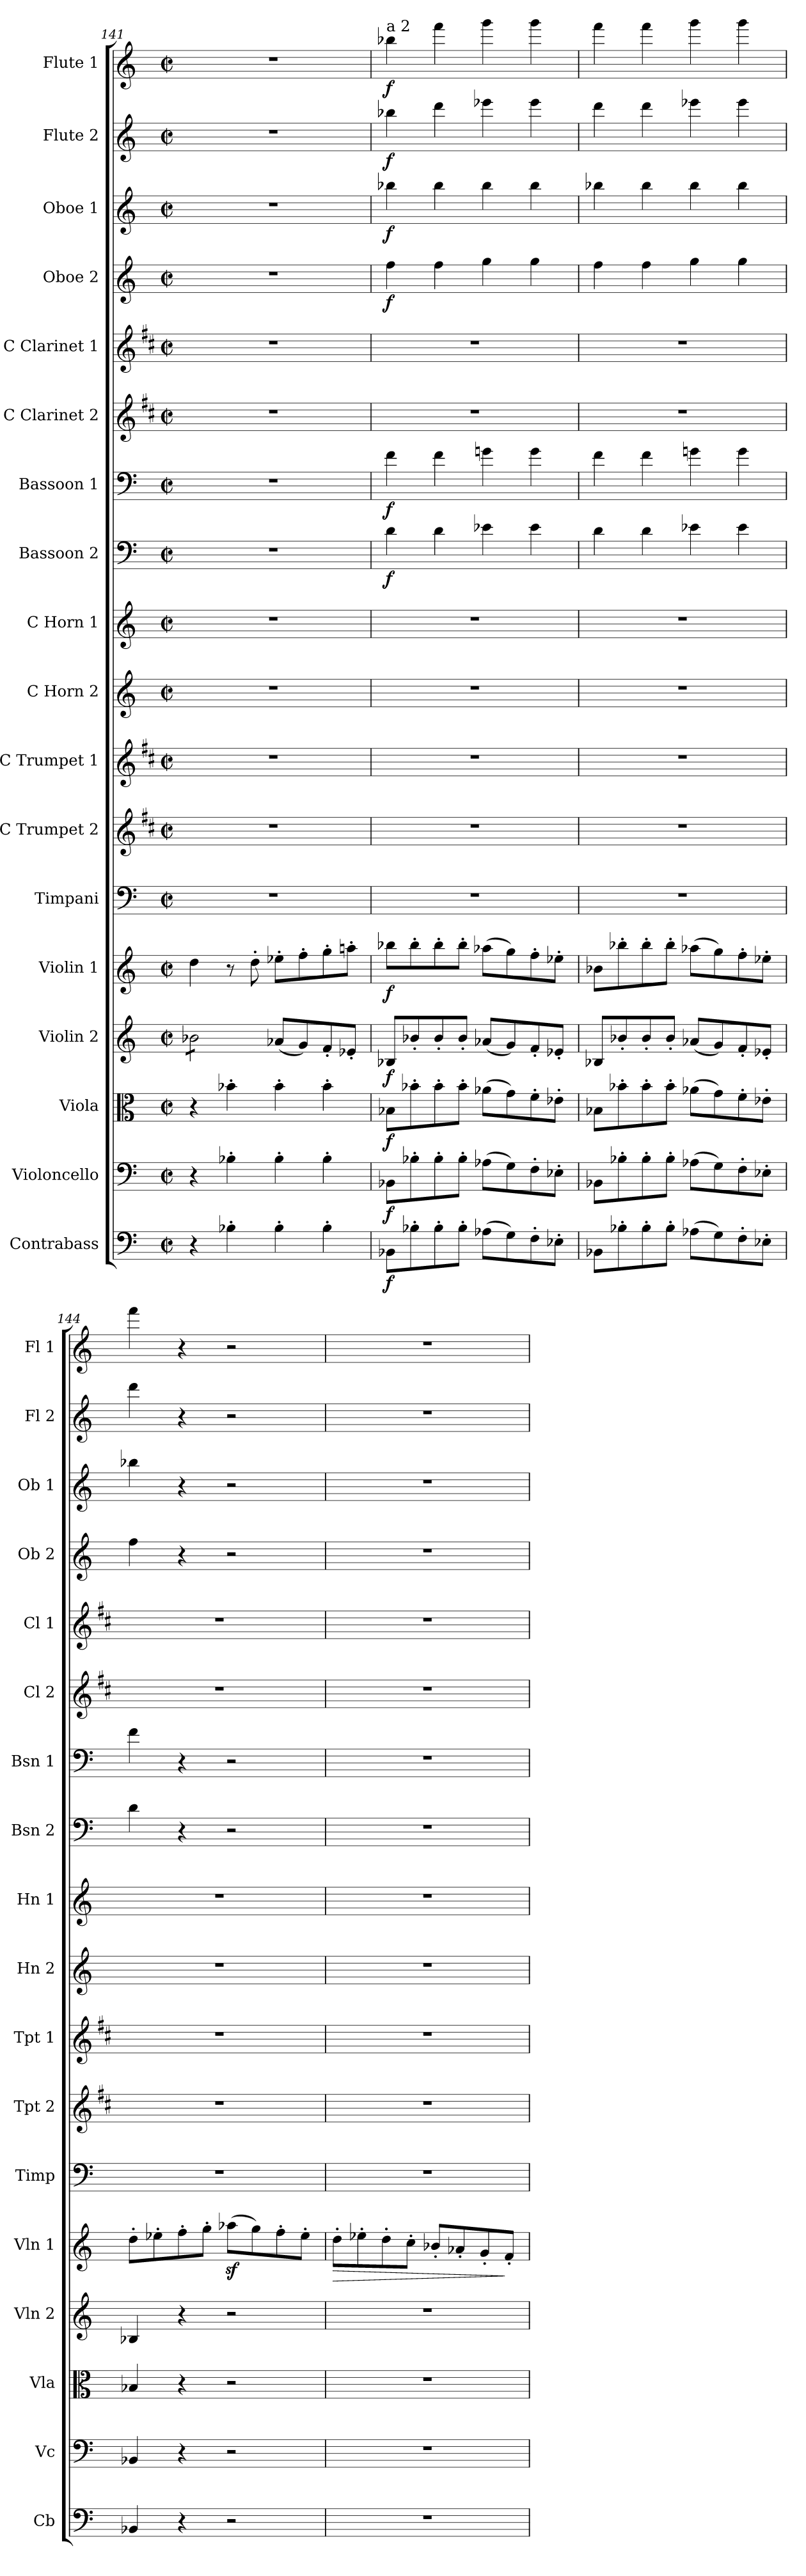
**kern	**dynam	**kern	**dynam	**kern	**dynam	**kern	**dynam	**kern	**dynam	**kern	**kern	**kern	**kern	**kern	**kern	**dynam	**kern	**dynam	**kern	**kern	**kern	**dynam	**kern	**dynam	**kern	**dynam	**kern	**dynam
*part18	*part18	*part17	*part17	*part16	*part16	*part15	*part15	*part14	*part14	*part13	*part12	*part11	*part10	*part9	*part8	*part8	*part7	*part7	*part6	*part5	*part4	*part4	*part3	*part3	*part2	*part2	*part1	*part1
*staff18	*staff18	*staff17	*staff17	*staff16	*staff16	*staff15	*staff15	*staff14	*staff14	*staff13	*staff12	*staff11	*staff10	*staff9	*staff8	*staff8	*staff7	*staff7	*staff6	*staff5	*staff4	*staff4	*staff3	*staff3	*staff2	*staff2	*staff1	*staff1
*I"Contrabass	*	*I"Violoncello	*	*I"Viola	*	*I"Violin 2	*	*I"Violin 1	*	*I"Timpani	*I"C Trumpet 2	*I"C Trumpet 1	*I"C Horn 2	*I"C Horn 1	*I"Bassoon 2	*	*I"Bassoon 1	*	*I"C Clarinet 2	*I"C Clarinet 1	*I"Oboe 2	*	*I"Oboe 1	*	*I"Flute 2	*	*I"Flute 1	*
*I'Cb	*	*I'Vc	*	*I'Vla	*	*I'Vln 2	*	*I'Vln 1	*	*I'Timp	*I'Tpt 2	*I'Tpt 1	*I'Hn 2	*I'Hn 1	*I'Bsn 2	*	*I'Bsn 1	*	*I'Cl 2	*I'Cl 1	*I'Ob 2	*	*I'Ob 1	*	*I'Fl 2	*	*I'Fl 1	*
*clefF4	*	*clefF4	*	*clefC3	*	*clefG2	*	*clefG2	*	*clefF4	*clefG2	*clefG2	*clefG2	*clefG2	*clefF4	*	*clefF4	*	*clefG2	*clefG2	*clefG2	*	*clefG2	*	*clefG2	*	*clefG2	*
*ITrd7c12	*	*	*	*	*	*	*	*	*	*	*ITrd1c2	*ITrd1c2	*ITrd7c12	*ITrd7c12	*	*	*	*	*ITrd1c2	*ITrd1c2	*	*	*	*	*	*	*	*
*k[]	*	*k[]	*	*k[]	*	*k[]	*	*k[]	*	*k[]	*k[]	*k[]	*k[]	*k[]	*k[]	*	*k[]	*	*k[]	*k[]	*k[]	*	*k[]	*	*k[]	*	*k[]	*
*M2/2	*	*M2/2	*	*M2/2	*	*M2/2	*	*M2/2	*	*M2/2	*M2/2	*M2/2	*M2/2	*M2/2	*M2/2	*	*M2/2	*	*M2/2	*M2/2	*M2/2	*	*M2/2	*	*M2/2	*	*M2/2	*
*met(c|)	*	*met(c|)	*	*met(c|)	*	*met(c|)	*	*met(c|)	*	*met(c|)	*met(c|)	*met(c|)	*met(c|)	*met(c|)	*met(c|)	*	*met(c|)	*	*met(c|)	*met(c|)	*met(c|)	*	*met(c|)	*	*met(c|)	*	*met(c|)	*
=141	=141	=141	=141	=141	=141	=141	=141	=141	=141	=141	=141	=141	=141	=141	=141	=141	=141	=141	=141	=141	=141	=141	=141	=141	=141	=141	=141	=141
*	*	*	*	*	*	*tremolo	*	*	*	*	*	*	*	*	*	*	*	*	*	*	*	*	*	*	*	*	*	*
4r	.	4r	.	4r	.	8b-X\L	.	4dd\	.	1r	1r	1r	1r	1r	1r	.	1r	.	1r	1r	1r	.	1r	.	1r	.	1r	.
.	.	.	.	.	.	8b-X\	.	.	.	.	.	.	.	.	.	.	.	.	.	.	.	.	.	.	.	.	.	.
4BB-X'\	.	4B-X'\	.	4b-X'\	.	8b-X\	.	8r	.	.	.	.	.	.	.	.	.	.	.	.	.	.	.	.	.	.	.	.
.	.	.	.	.	.	8b-X\J	.	8dd'\	.	.	.	.	.	.	.	.	.	.	.	.	.	.	.	.	.	.	.	.
*	*	*	*	*	*	*Xtremolo	*	*	*	*	*	*	*	*	*	*	*	*	*	*	*	*	*	*	*	*	*	*
4BB-'\	.	4B-'\	.	4b-'\	.	(8a-X/L	.	8ee-X'\L	.	.	.	.	.	.	.	.	.	.	.	.	.	.	.	.	.	.	.	.
.	.	.	.	.	.	8g/)	.	8ff'\	.	.	.	.	.	.	.	.	.	.	.	.	.	.	.	.	.	.	.	.
4BB-'\	.	4B-'\	.	4b-'\	.	8f'/	.	8gg'\	.	.	.	.	.	.	.	.	.	.	.	.	.	.	.	.	.	.	.	.
.	.	.	.	.	.	8e-X'/J	.	8aan'\J	.	.	.	.	.	.	.	.	.	.	.	.	.	.	.	.	.	.	.	.
=142	=142	=142	=142	=142	=142	=142	=142	=142	=142	=142	=142	=142	=142	=142	=142	=142	=142	=142	=142	=142	=142	=142	=142	=142	=142	=142	=142	=142
!	!	!	!	!	!	!	!	!	!	!	!	!	!	!	!	!	!	!	!	!	!	!	!	!	!	!	!LO:TX:a:t=a 2	!
!	!LO:DY:b	!	!LO:DY:b	!	!LO:DY:b	!	!LO:DY:b	!	!LO:DY:b	!	!	!	!	!	!	!LO:DY:b	!	!LO:DY:b	!	!	!	!LO:DY:b	!	!LO:DY:b	!	!LO:DY:b	!	!LO:DY:b
8BBB-X\L	f	8BB-X\L	f	8B-X\L	f	8B-X/L	f	8bb-X\L	f	1r	1r	1r	1r	1r	4d\	f	4f\	f	1r	1r	4ff\	f	4bb-X\	f	4bb-X\	f	4bb-X\	f
8BB-X'\	.	8B-X'\	.	8b-X'\	.	8b-X'/	.	8bb-'\	.	.	.	.	.	.	.	.	.	.	.	.	.	.	.	.	.	.	.	.
8BB-'\	.	8B-'\	.	8b-'\	.	8b-'/	.	8bb-'\	.	.	.	.	.	.	4d\	.	4f\	.	.	.	4ff\	.	4bb-\	.	4ddd\	.	4fff\	.
8BB-'\J	.	8B-'\J	.	8b-'\J	.	8b-'/J	.	8bb-'\J	.	.	.	.	.	.	.	.	.	.	.	.	.	.	.	.	.	.	.	.
(8AA-X\L	.	(8A-X\L	.	(8a-X\L	.	(8a-X/L	.	(8aa-X\L	.	.	.	.	.	.	4e-X\	.	4gn\	.	.	.	4gg\	.	4bb-\	.	4eee-X\	.	4ggg\	.
8GG\)	.	8G\)	.	8g\)	.	8g/)	.	8gg\)	.	.	.	.	.	.	.	.	.	.	.	.	.	.	.	.	.	.	.	.
8FF'\	.	8F'\	.	8f'\	.	8f'/	.	8ff'\	.	.	.	.	.	.	4e-\	.	4g\	.	.	.	4gg\	.	4bb-\	.	4eee-\	.	4ggg\	.
8EE-X'\J	.	8E-X'\J	.	8e-X'\J	.	8e-X'/J	.	8ee-X'\J	.	.	.	.	.	.	.	.	.	.	.	.	.	.	.	.	.	.	.	.
=143	=143	=143	=143	=143	=143	=143	=143	=143	=143	=143	=143	=143	=143	=143	=143	=143	=143	=143	=143	=143	=143	=143	=143	=143	=143	=143	=143	=143
8BBB-X\L	.	8BB-X\L	.	8B-X\L	.	8B-X/L	.	8b-X\L	.	1r	1r	1r	1r	1r	4d\	.	4f\	.	1r	1r	4ff\	.	4bb-X\	.	4ddd\	.	4fff\	.
8BB-X'\	.	8B-X'\	.	8b-X'\	.	8b-X'/	.	8bb-X'\	.	.	.	.	.	.	.	.	.	.	.	.	.	.	.	.	.	.	.	.
8BB-'\	.	8B-'\	.	8b-'\	.	8b-'/	.	8bb-'\	.	.	.	.	.	.	4d\	.	4f\	.	.	.	4ff\	.	4bb-\	.	4ddd\	.	4fff\	.
8BB-'\J	.	8B-'\J	.	8b-'\J	.	8b-'/J	.	8bb-'\J	.	.	.	.	.	.	.	.	.	.	.	.	.	.	.	.	.	.	.	.
(8AA-X\L	.	(8A-X\L	.	(8a-X\L	.	(8a-X/L	.	(8aa-X\L	.	.	.	.	.	.	4e-X\	.	4gn\	.	.	.	4gg\	.	4bb-\	.	4eee-X\	.	4ggg\	.
8GG\)	.	8G\)	.	8g\)	.	8g/)	.	8gg\)	.	.	.	.	.	.	.	.	.	.	.	.	.	.	.	.	.	.	.	.
8FF'\	.	8F'\	.	8f'\	.	8f'/	.	8ff'\	.	.	.	.	.	.	4e-\	.	4g\	.	.	.	4gg\	.	4bb-\	.	4eee-\	.	4ggg\	.
8EE-X'\J	.	8E-X'\J	.	8e-X'\J	.	8e-X'/J	.	8ee-X'\J	.	.	.	.	.	.	.	.	.	.	.	.	.	.	.	.	.	.	.	.
=144	=144	=144	=144	=144	=144	=144	=144	=144	=144	=144	=144	=144	=144	=144	=144	=144	=144	=144	=144	=144	=144	=144	=144	=144	=144	=144	=144	=144
4BBB-X/	.	4BB-X/	.	4B-X/	.	4B-X/	.	8dd'\L	.	1r	1r	1r	1r	1r	4d\	.	4f\	.	1r	1r	4ff\	.	4bb-X\	.	4ddd\	.	4fff\	.
.	.	.	.	.	.	.	.	8ee-X'\	.	.	.	.	.	.	.	.	.	.	.	.	.	.	.	.	.	.	.	.
4r	.	4r	.	4r	.	4r	.	8ff'\	.	.	.	.	.	.	4r	.	4r	.	.	.	4r	.	4r	.	4r	.	4r	.
.	.	.	.	.	.	.	.	8gg'\J	.	.	.	.	.	.	.	.	.	.	.	.	.	.	.	.	.	.	.	.
2r	.	2r	.	2r	.	2r	.	(8aa-Xz<\L	.	.	.	.	.	.	2r	.	2r	.	.	.	2r	.	2r	.	2r	.	2r	.
.	.	.	.	.	.	.	.	8gg\)	.	.	.	.	.	.	.	.	.	.	.	.	.	.	.	.	.	.	.	.
.	.	.	.	.	.	.	.	8ff'\	.	.	.	.	.	.	.	.	.	.	.	.	.	.	.	.	.	.	.	.
.	.	.	.	.	.	.	.	8ee-'\J	.	.	.	.	.	.	.	.	.	.	.	.	.	.	.	.	.	.	.	.
!!LO:PB:g=z
=145	=145	=145	=145	=145	=145	=145	=145	=145	=145	=145	=145	=145	=145	=145	=145	=145	=145	=145	=145	=145	=145	=145	=145	=145	=145	=145	=145	=145
!	!	!	!	!	!	!	!	!	!LO:HP:b	!	!	!	!	!	!	!	!	!	!	!	!	!	!	!	!	!	!	!
1r	.	1r	.	1r	.	1r	.	8dd'\L	>	1r	1r	1r	1r	1r	1r	.	1r	.	1r	1r	1r	.	1r	.	1r	.	1r	.
.	.	.	.	.	.	.	.	8ee-X'\	.	.	.	.	.	.	.	.	.	.	.	.	.	.	.	.	.	.	.	.
.	.	.	.	.	.	.	.	8dd'\	.	.	.	.	.	.	.	.	.	.	.	.	.	.	.	.	.	.	.	.
.	.	.	.	.	.	.	.	8cc'\J	.	.	.	.	.	.	.	.	.	.	.	.	.	.	.	.	.	.	.	.
.	.	.	.	.	.	.	.	8b-X'/L	.	.	.	.	.	.	.	.	.	.	.	.	.	.	.	.	.	.	.	.
.	.	.	.	.	.	.	.	8a-X'/	.	.	.	.	.	.	.	.	.	.	.	.	.	.	.	.	.	.	.	.
.	.	.	.	.	.	.	.	8g'/	.	.	.	.	.	.	.	.	.	.	.	.	.	.	.	.	.	.	.	.
.	.	.	.	.	.	.	.	8f'/J	]	.	.	.	.	.	.	.	.	.	.	.	.	.	.	.	.	.	.	.
=	=	=	=	=	=	=	=	=	=	=	=	=	=	=	=	=	=	=	=	=	=	=	=	=	=	=	=	=
*-	*-	*-	*-	*-	*-	*-	*-	*-	*-	*-	*-	*-	*-	*-	*-	*-	*-	*-	*-	*-	*-	*-	*-	*-	*-	*-	*-	*-
